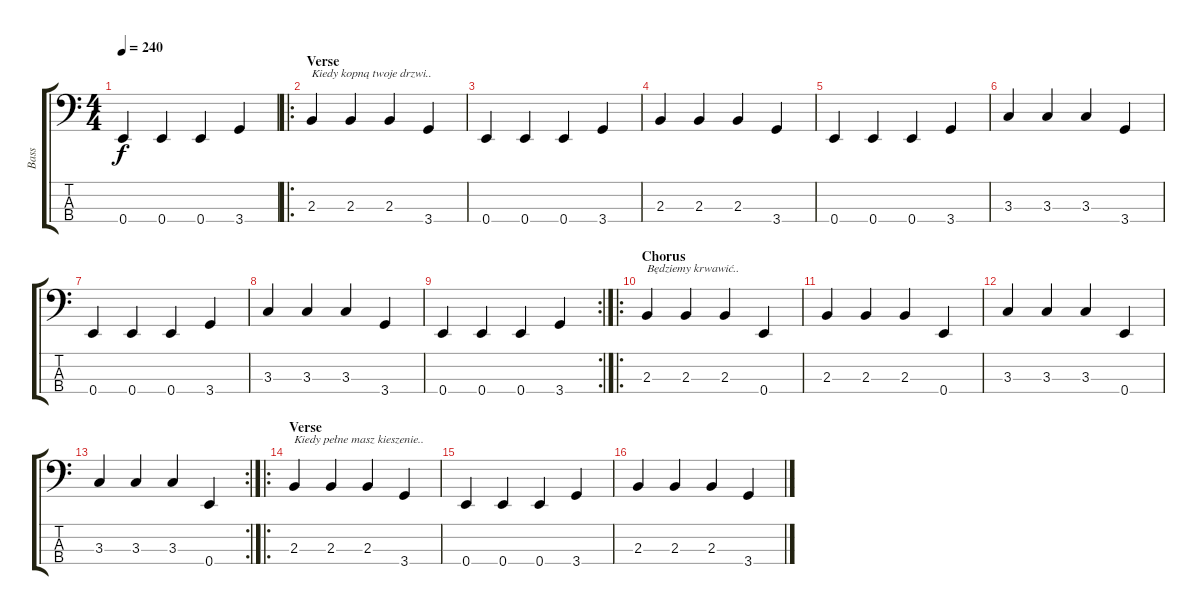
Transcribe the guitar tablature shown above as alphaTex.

\track ("Bass" "Bass") {instrument electricbasspick}
\staff {score tabs}
\tuning (G2 D2 A1 E1) {hide}
\ts (4 4)
\tempo 240
\clef f4
\ks c
0.4.4{dy f} 0.4.4 0.4.4 3.4.4 |
\ro
\section ("" "Verse")
2.3.4{txt "Kiedy kopną twoje drzwi.."} 2.3.4 2.3.4 3.4.4 |
0.4.4 0.4.4 0.4.4 3.4.4 |
2.3.4 2.3.4 2.3.4 3.4.4 |
0.4.4 0.4.4 0.4.4 3.4.4 |
3.3.4 3.3.4 3.3.4 3.4.4 |
0.4.4 0.4.4 0.4.4 3.4.4 |
3.3.4 3.3.4 3.3.4 3.4.4 |
\rc 2
0.4.4 0.4.4 0.4.4 3.4.4 |
\ro
\section ("" "Chorus")
2.3.4{txt "Będziemy krwawić.."} 2.3.4 2.3.4 0.4.4 |
2.3.4 2.3.4 2.3.4 0.4.4 |
3.3.4 3.3.4 3.3.4 0.4.4 |
\rc 2
3.3.4 3.3.4 3.3.4 0.4.4 |
\ro
\section ("" "Verse")
2.3.4{txt "Kiedy pełne masz kieszenie.."} 2.3.4 2.3.4 3.4.4 |
0.4.4 0.4.4 0.4.4 3.4.4 |
2.3.4 2.3.4 2.3.4 3.4.4
